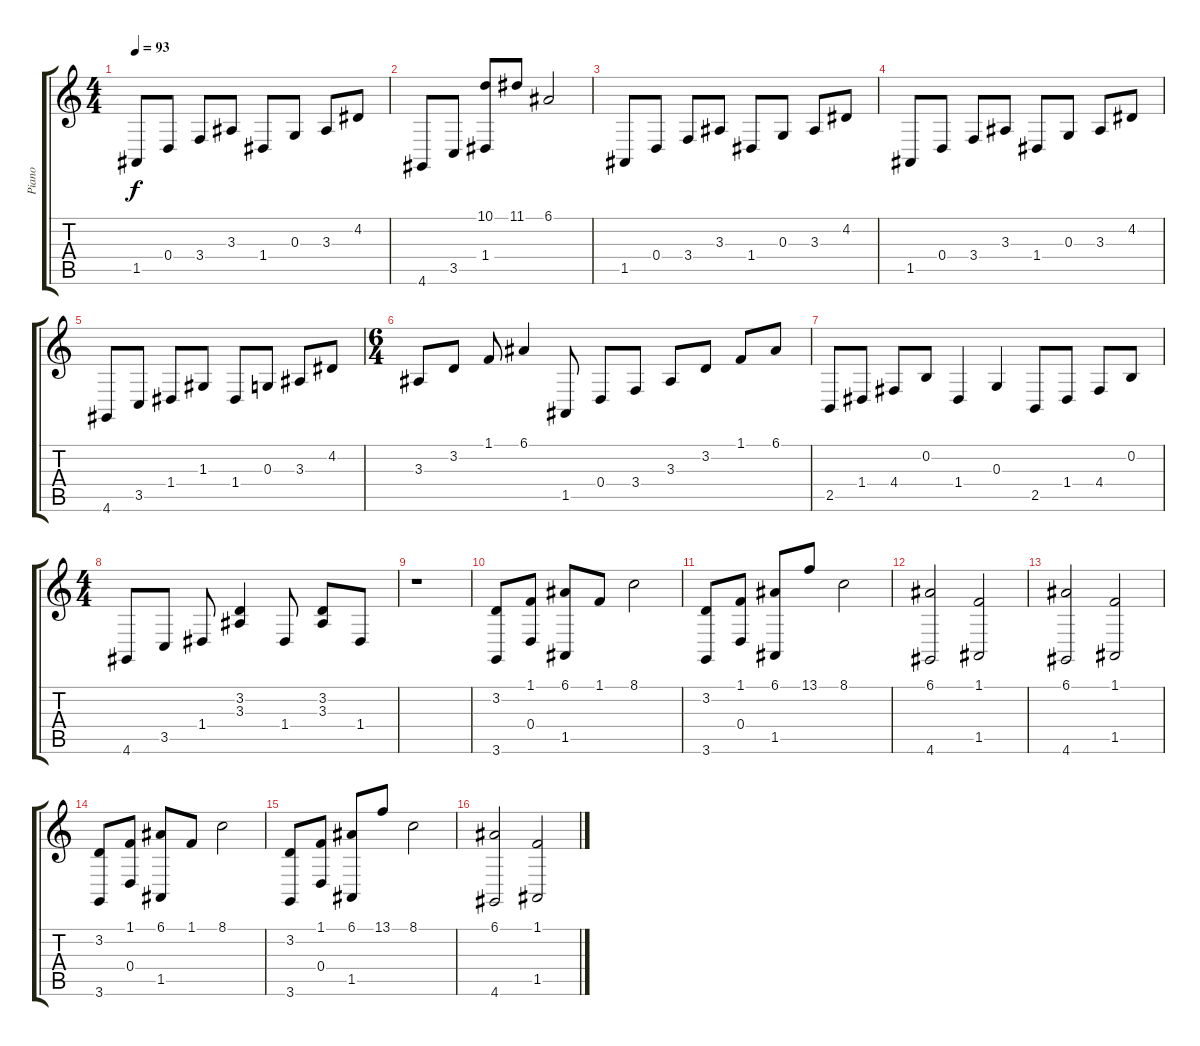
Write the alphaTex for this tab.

\track ("Piano" "Piano") {instrument acousticgrandpiano}
\staff {score tabs}
\tuning (E4 B3 G3 D3 A2 E2) {hide}
\ts (4 4)
\tempo 93
\clef g2
\ks c
1.5.8{dy f} 0.4.8 3.4.8 3.3.8 1.4.8 0.3.8 3.3.8 4.2.8 |
4.6.8 3.5.8 (10.1 1.4).8 11.1.8 6.1.2 |
1.5.8 0.4.8 3.4.8 3.3.8 1.4.8 0.3.8 3.3.8 4.2.8 |
1.5.8 0.4.8 3.4.8 3.3.8 1.4.8 0.3.8 3.3.8 4.2.8 |
4.6.8 3.5.8 1.4.8 1.3.8 1.4.8 0.3.8 3.3.8 4.2.8 |
\ts (6 4)
3.3.8 3.2.8 1.1.8 6.1.4 1.5.8 0.4.8 3.4.8 3.3.8 3.2.8 1.1.8 6.1.8 |
2.5.8 1.4.8 4.4.8 0.2.8 1.4.4 0.3.4 2.5.8 1.4.8 4.4.8 0.2.8 |
\ts (4 4)
4.6.8 3.5.8 1.4.8 (3.2 3.3).4 1.4.8 (3.2 3.3).8 1.4.8 |
r.1 |
(3.2 3.6).8 (1.1 0.4).8 (6.1 1.5).8 1.1.8 8.1.2 |
(3.2 3.6).8 (1.1 0.4).8 (6.1 1.5).8 13.1.8 8.1.2 |
(6.1 4.6).2 (1.1 1.5).2 |
(6.1 4.6).2 (1.1 1.5).2 |
(3.2 3.6).8 (1.1 0.4).8 (6.1 1.5).8 1.1.8 8.1.2 |
(3.2 3.6).8 (1.1 0.4).8 (6.1 1.5).8 13.1.8 8.1.2 |
(6.1 4.6).2 (1.1 1.5).2
